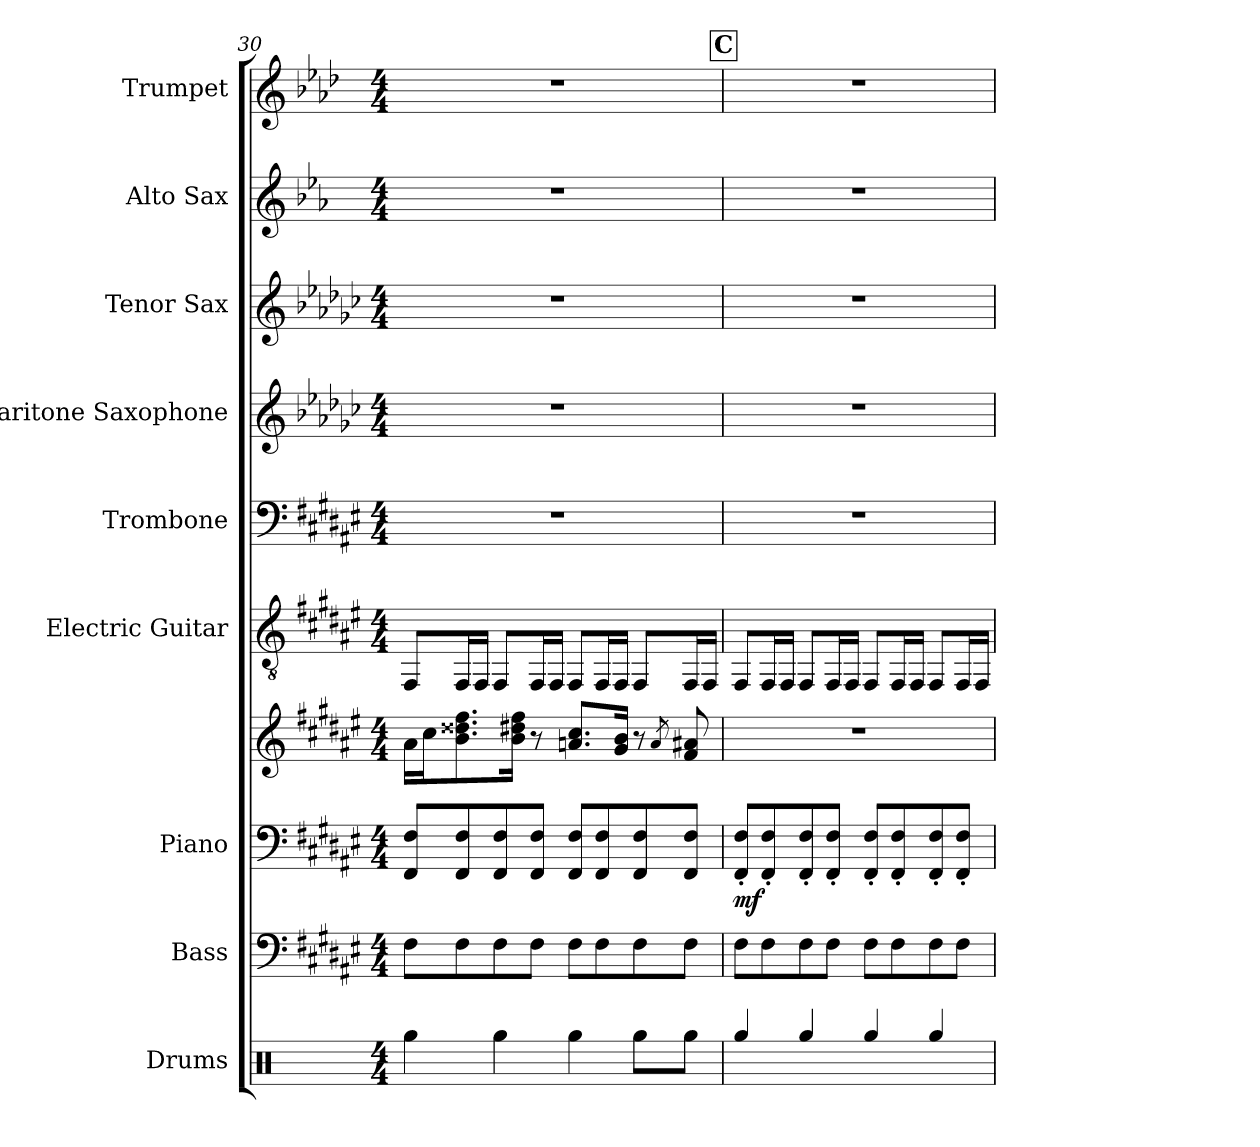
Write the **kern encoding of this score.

**kern	**kern	**kern	**kern	**dynam	**kern	**kern	**kern	**kern	**kern	**kern
*part9	*part8	*part7	*part7	*part7	*part6	*part5	*part4	*part3	*part2	*part1
*staff10	*staff9	*staff8	*staff7	*staff7/8	*staff6	*staff5	*staff4	*staff3	*staff2	*staff1
*I"Drums	*I"Bass	*I"Piano	*	*	*I"Electric Guitar	*I"Trombone	*I"Baritone Saxophone	*I"Tenor Sax	*I"Alto Sax	*I"Trumpet
*I'Drums	*I'Bass	*I'Piano	*	*	*I'El. Guit.	*I'Tbn.	*I'Bar. Sax.	*I'Tenor	*I'Alto	*I'Tpt.
*clefX	*clefF4	*clefF4	*clefG2	*	*clefGv2	*clefF4	*clefG2	*clefG2	*clefG2	*clefG2
*	*ITrd7c12	*	*	*	*	*	*ITrd12c21	*ITrd8c14	*ITrd5c9	*ITrd1c2
*k[]	*k[f#c#g#d#a#e#]	*k[f#c#g#d#a#e#]	*k[f#c#g#d#a#e#]	*	*k[f#c#g#d#a#e#]	*k[f#c#g#d#a#e#]	*k[b-e-a-d-g-c-]	*k[b-e-a-d-g-c-]	*k[b-e-a-d-g-c-]	*k[b-e-a-d-g-c-]
*M4/4	*M4/4	*M4/4	*M4/4	*	*M4/4	*M4/4	*M4/4	*M4/4	*M4/4	*M4/4
=30	=30	=30	=30	=30	=30	=30	=30	=30	=30	=30
4Rgg\	8FF#\L	8FF#/ 8F#/L	16a#\LL	.	8FF#/L	1r	1r	1r	1r	1r
.	.	.	16cc#\J	.	.	.	.	.	.	.
.	8FF#\	8FF#/ 8F#/	8.b\ 8.dd##X\ 8.ff#\	.	16FF#/L	.	.	.	.	.
.	.	.	.	.	16FF#/JJ	.	.	.	.	.
4Rgg\	8FF#\	8FF#/ 8F#/	.	.	8FF#/L	.	.	.	.	.
.	.	.	16b\ 16dd#X\ 16ff#\Jk	.	.	.	.	.	.	.
.	8FF#\J	8FF#/ 8F#/J	8r	.	16FF#/L	.	.	.	.	.
.	.	.	.	.	16FF#/JJ	.	.	.	.	.
4Rgg\	8FF#\L	8FF#/ 8F#/L	8.an/ 8.cc#/L	.	8FF#/L	.	.	.	.	.
.	8FF#\	8FF#/ 8F#/	.	.	16FF#/L	.	.	.	.	.
.	.	.	16g#/ 16b/Jk	.	16FF#/JJ	.	.	.	.	.
8Rgg\L	8FF#\	8FF#/ 8F#/	8r	.	8FF#/L	.	.	.	.	.
.	.	.	8qa/	.	.	.	.	.	.	.
8Rgg\J	8FF#\J	8FF#/ 8F#/J	8f#/ 8a#X/	.	16FF#/L	.	.	.	.	.
.	.	.	.	.	16FF#/JJ	.	.	.	.	.
!!LO:PB:g=z
!!LO:REH:place=s1:a:fs=14:t=C
=31	=31	=31	=31	=31	=31	=31	=31	=31	=31	=31
!	!	!	!	!LO:DY:b=2	!	!	!	!	!	!
4Rgg/	8FF#\L	8FF#/' 8F#/'L	1r	mf	8FF#/L	1r	1r	1r	1r	1r
.	8FF#\	8FF#/' 8F#/'	.	.	16FF#/L	.	.	.	.	.
.	.	.	.	.	16FF#/JJ	.	.	.	.	.
4Rgg/	8FF#\	8FF#/' 8F#/'	.	.	8FF#/L	.	.	.	.	.
.	8FF#\J	8FF#/' 8F#/'J	.	.	16FF#/L	.	.	.	.	.
.	.	.	.	.	16FF#/JJ	.	.	.	.	.
4Rgg/	8FF#\L	8FF#/' 8F#/'L	.	.	8FF#/L	.	.	.	.	.
.	8FF#\	8FF#/' 8F#/'	.	.	16FF#/L	.	.	.	.	.
.	.	.	.	.	16FF#/JJ	.	.	.	.	.
4Rgg/	8FF#\	8FF#/' 8F#/'	.	.	8FF#/L	.	.	.	.	.
.	8FF#\J	8FF#/' 8F#/'J	.	.	16FF#/L	.	.	.	.	.
.	.	.	.	.	16FF#/JJ	.	.	.	.	.
=	=	=	=	=	=	=	=	=	=	=
*-	*-	*-	*-	*-	*-	*-	*-	*-	*-	*-
